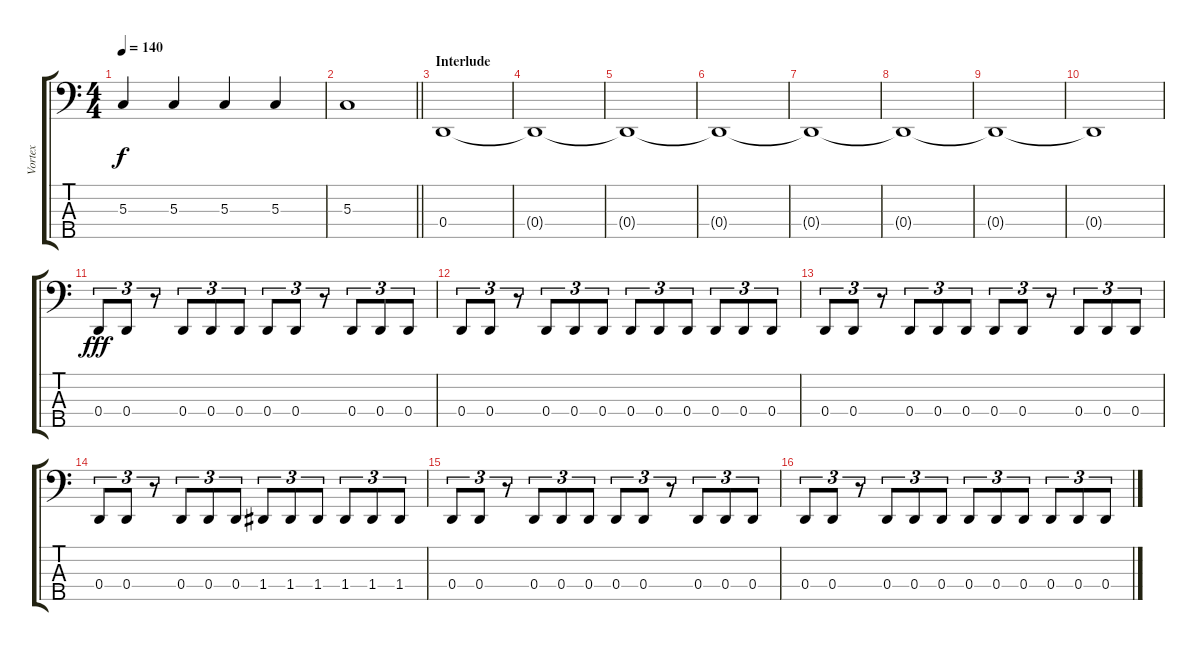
\track ("Vortex" "Vortex") {instrument electricbassfinger}
\staff {score tabs}
\tuning (F2 C2 G1 D1 A0) {hide}
\ts (4 4)
\tempo 140
\clef f4
\ks c
5.3.4{dy f} 5.3.4 5.3.4 5.3.4 |
\barLineRight lightlight
5.3.1 |
\section ("" "Interlude")
0.4.1{volume 8} |
0.4{t}.1 |
0.4{t}.1 |
0.4{t}.1 |
0.4{t}.1 |
0.4{t}.1 |
0.4{t}.1 |
0.4{t}.1 |
0.4.8{tu (3 2) dy fff} 0.4.8{tu (3 2)} r.8{tu (3 2)} 0.4.8{tu (3 2)} 0.4.8{tu (3 2)} 0.4.8{tu (3 2)} 0.4.8{tu (3 2)} 0.4.8{tu (3 2)} r.8{tu (3 2)} 0.4.8{tu (3 2)} 0.4.8{tu (3 2)} 0.4.8{tu (3 2)} |
0.4.8{tu (3 2)} 0.4.8{tu (3 2)} r.8{tu (3 2)} 0.4.8{tu (3 2)} 0.4.8{tu (3 2)} 0.4.8{tu (3 2)} 0.4.8{tu (3 2)} 0.4.8{tu (3 2)} 0.4.8{tu (3 2)} 0.4.8{tu (3 2)} 0.4.8{tu (3 2)} 0.4.8{tu (3 2)} |
0.4.8{tu (3 2)} 0.4.8{tu (3 2)} r.8{tu (3 2)} 0.4.8{tu (3 2)} 0.4.8{tu (3 2)} 0.4.8{tu (3 2)} 0.4.8{tu (3 2)} 0.4.8{tu (3 2)} r.8{tu (3 2)} 0.4.8{tu (3 2)} 0.4.8{tu (3 2)} 0.4.8{tu (3 2)} |
0.4.8{tu (3 2)} 0.4.8{tu (3 2)} r.8{tu (3 2)} 0.4.8{tu (3 2)} 0.4.8{tu (3 2)} 0.4.8{tu (3 2)} 1.4.8{tu (3 2)} 1.4.8{tu (3 2)} 1.4.8{tu (3 2)} 1.4.8{tu (3 2)} 1.4.8{tu (3 2)} 1.4.8{tu (3 2)} |
0.4.8{tu (3 2)} 0.4.8{tu (3 2)} r.8{tu (3 2)} 0.4.8{tu (3 2)} 0.4.8{tu (3 2)} 0.4.8{tu (3 2)} 0.4.8{tu (3 2)} 0.4.8{tu (3 2)} r.8{tu (3 2)} 0.4.8{tu (3 2)} 0.4.8{tu (3 2)} 0.4.8{tu (3 2)} |
0.4.8{tu (3 2)} 0.4.8{tu (3 2)} r.8{tu (3 2)} 0.4.8{tu (3 2)} 0.4.8{tu (3 2)} 0.4.8{tu (3 2)} 0.4.8{tu (3 2)} 0.4.8{tu (3 2)} 0.4.8{tu (3 2)} 0.4.8{tu (3 2)} 0.4.8{tu (3 2)} 0.4.8{tu (3 2)}
